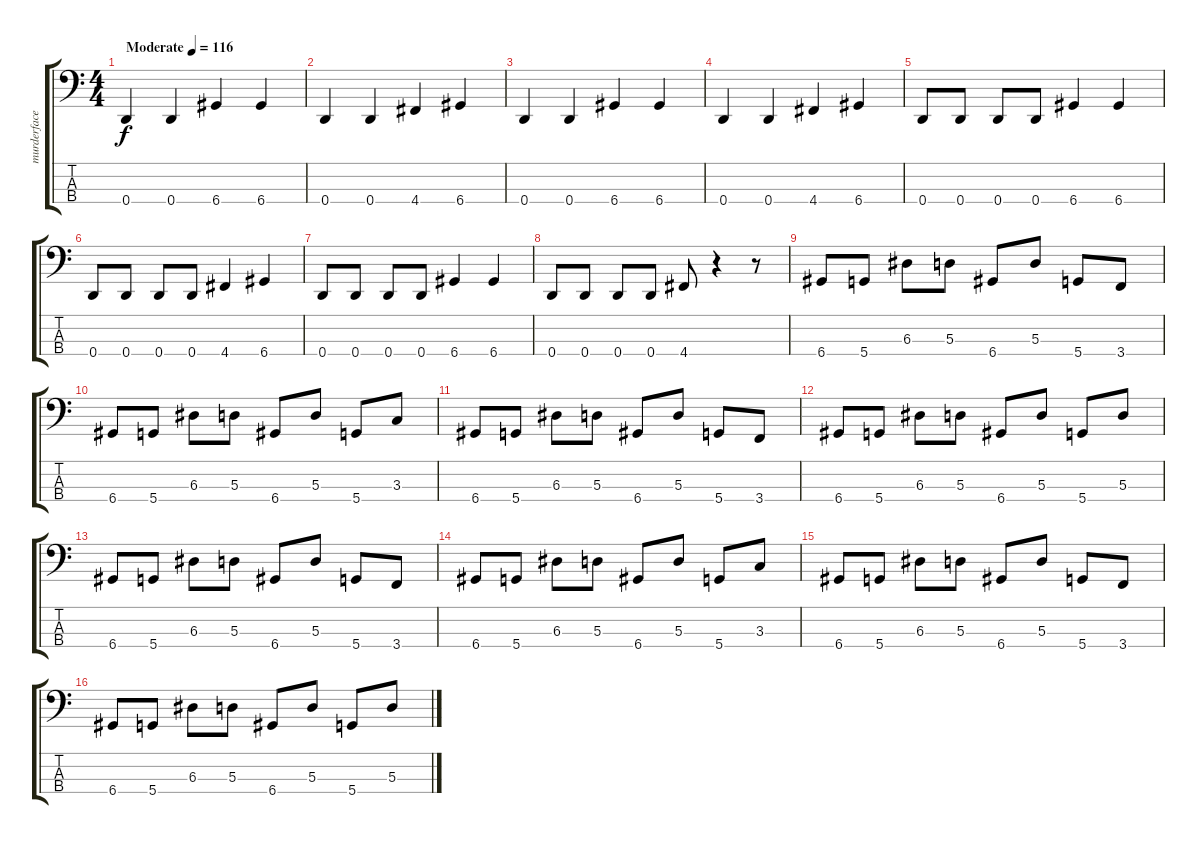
\track ("murderface" "murderface") {instrument electricbassfinger}
\staff {score tabs}
\tuning (G2 D2 A1 D1) {hide}
\ts (4 4)
\tempo (116 "Moderate")
\clef f4
\ks c
0.4.4{dy f instrument electricbassfinger} 0.4.4 6.4.4 6.4.4 |
0.4.4 0.4.4 4.4.4 6.4.4 |
0.4.4 0.4.4 6.4.4 6.4.4 |
0.4.4 0.4.4 4.4.4 6.4.4 |
0.4.8 0.4.8 0.4.8 0.4.8 6.4.4 6.4.4 |
0.4.8 0.4.8 0.4.8 0.4.8 4.4.4 6.4.4 |
0.4.8 0.4.8 0.4.8 0.4.8 6.4.4 6.4.4 |
0.4.8 0.4.8 0.4.8 0.4.8 4.4.8 r.4 r.8 |
6.4.8 5.4.8 6.3.8 5.3.8 6.4.8 5.3.8 5.4.8 3.4.8 |
6.4.8 5.4.8 6.3.8 5.3.8 6.4.8 5.3.8 5.4.8 3.3.8 |
6.4.8 5.4.8 6.3.8 5.3.8 6.4.8 5.3.8 5.4.8 3.4.8 |
6.4.8 5.4.8 6.3.8 5.3.8 6.4.8 5.3.8 5.4.8 5.3.8 |
6.4.8 5.4.8 6.3.8 5.3.8 6.4.8 5.3.8 5.4.8 3.4.8 |
6.4.8 5.4.8 6.3.8 5.3.8 6.4.8 5.3.8 5.4.8 3.3.8 |
6.4.8 5.4.8 6.3.8 5.3.8 6.4.8 5.3.8 5.4.8 3.4.8 |
6.4.8 5.4.8 6.3.8 5.3.8 6.4.8 5.3.8 5.4.8 5.3.8
